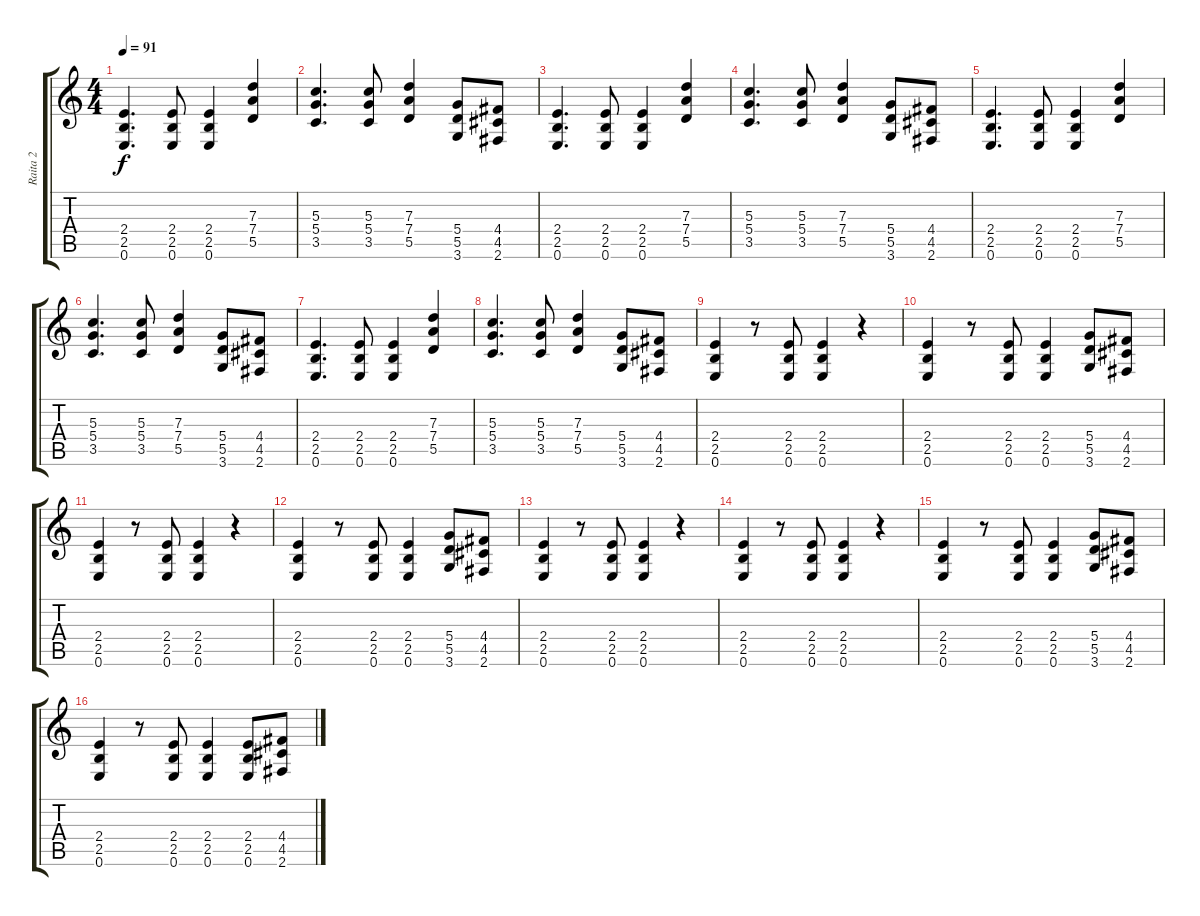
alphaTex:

\track ("Raita 2" "Raita 2") {instrument distortionguitar}
\staff {score tabs}
\tuning (E4 B3 G3 D3 A2 E2) {hide}
\ts (4 4)
\tempo 91
\clef g2
\ks c
(2.4 2.5 0.6).4{d dy f instrument distortionguitar} (2.4 2.5 0.6).8 (2.4 2.5 0.6).4 (7.3 7.4 5.5).4 |
(5.3 5.4 3.5).4{d} (5.3 5.4 3.5).8 (7.3 7.4 5.5).4 (5.4 5.5 3.6).8 (4.4 4.5 2.6).8 |
(2.4 2.5 0.6).4{d} (2.4 2.5 0.6).8 (2.4 2.5 0.6).4 (7.3 7.4 5.5).4 |
(5.3 5.4 3.5).4{d} (5.3 5.4 3.5).8 (7.3 7.4 5.5).4 (5.4 5.5 3.6).8 (4.4 4.5 2.6).8 |
(2.4 2.5 0.6).4{d} (2.4 2.5 0.6).8 (2.4 2.5 0.6).4 (7.3 7.4 5.5).4 |
(5.3 5.4 3.5).4{d} (5.3 5.4 3.5).8 (7.3 7.4 5.5).4 (5.4 5.5 3.6).8 (4.4 4.5 2.6).8 |
(2.4 2.5 0.6).4{d} (2.4 2.5 0.6).8 (2.4 2.5 0.6).4 (7.3 7.4 5.5).4 |
(5.3 5.4 3.5).4{d} (5.3 5.4 3.5).8 (7.3 7.4 5.5).4 (5.4 5.5 3.6).8 (4.4 4.5 2.6).8 |
(2.4 2.5 0.6).4 r.8 (2.4 2.5 0.6).8 (2.4 2.5 0.6).4 r.4 |
(2.4 2.5 0.6).4 r.8 (2.4 2.5 0.6).8 (2.4 2.5 0.6).4 (5.4 5.5 3.6).8 (4.4 4.5 2.6).8 |
(2.4 2.5 0.6).4 r.8 (2.4 2.5 0.6).8 (2.4 2.5 0.6).4 r.4 |
(2.4 2.5 0.6).4 r.8 (2.4 2.5 0.6).8 (2.4 2.5 0.6).4 (5.4 5.5 3.6).8 (4.4 4.5 2.6).8 |
(2.4 2.5 0.6).4 r.8 (2.4 2.5 0.6).8 (2.4 2.5 0.6).4 r.4 |
(2.4 2.5 0.6).4 r.8 (2.4 2.5 0.6).8 (2.4 2.5 0.6).4 r.4 |
(2.4 2.5 0.6).4 r.8 (2.4 2.5 0.6).8 (2.4 2.5 0.6).4 (5.4 5.5 3.6).8 (4.4 4.5 2.6).8 |
(2.4 2.5 0.6).4 r.8 (2.4 2.5 0.6).8 (2.4 2.5 0.6).4 (2.4 2.5 0.6).8 (4.4 4.5 2.6).8
